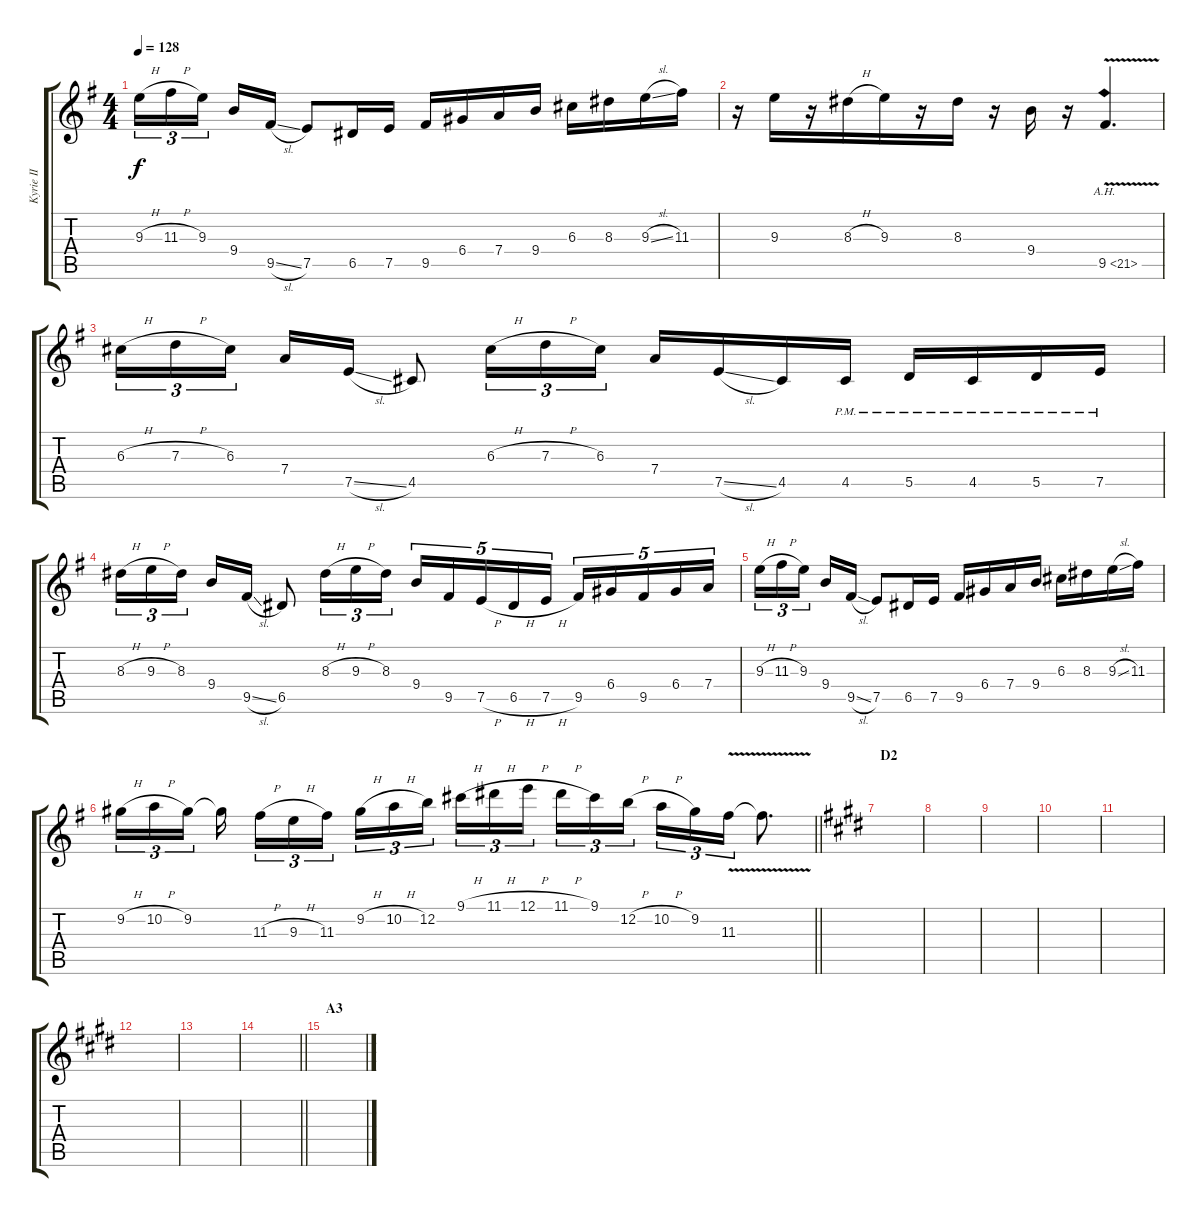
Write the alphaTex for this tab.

\track ("Kyrie II" "Kyrie II") {instrument overdrivenguitar}
\staff {score tabs}
\tuning (E4 B3 G3 D3 A2 E2) {hide}
\ts (4 4)
\tempo 128
\clef g2
\ks g
9.3{h}.16{tu (3 2) dy f} 11.3{h}.16{tu (3 2)} 9.3.16{tu (3 2) beam splitsecondary} 9.4.16 9.5{sl}.16 7.5.8 6.5.16 7.5.16 9.5.16 6.4.16 7.4.16 9.4.16 6.3.16 8.3.16 9.3{sl}.16 11.3.16 |
r.16 9.3.16 r.16 8.3{h}.16{beam merge} 9.3.16 r.16 8.3.16 r.16 9.4.16 r.16 9.5{ah 12 v}.4{d} |
6.3{h}.16{tu (3 2)} 7.3{h}.16{tu (3 2)} 6.3.16{tu (3 2) beam splitsecondary} 7.4.16 7.5{sl}.16 4.5.8 6.3{h}.16{tu (3 2)} 7.3{h}.16{tu (3 2)} 6.3.16{tu (3 2)} 7.4.16 7.5{sl}.16 4.5.16 4.5{pm}.16 5.5{pm}.16 4.5{pm}.16 5.5{pm}.16 7.5{pm}.16 |
8.3{h}.16{tu (3 2)} 9.3{h}.16{tu (3 2)} 8.3.16{tu (3 2) beam splitsecondary} 9.4.16 9.5{sl}.16 6.5.8 8.3{h}.16{tu (3 2)} 9.3{h}.16{tu (3 2)} 8.3.16{tu (3 2)} 9.4.16{tu (5 4)} 9.5.16{tu (5 4)} 7.5{h}.16{tu (5 4)} 6.5{h}.16{tu (5 4) beam merge} 7.5{h}.16{tu (5 4)} 9.5.16{tu (5 4)} 6.4.16{tu (5 4)} 9.5.16{tu (5 4)} 6.4.16{tu (5 4)} 7.4.16{tu (5 4)} |
9.3{h}.16{tu (3 2)} 11.3{h}.16{tu (3 2)} 9.3.16{tu (3 2) beam splitsecondary} 9.4.16 9.5{sl}.16 7.5.8 6.5.16 7.5.16 9.5.16 6.4.16 7.4.16 9.4.16 6.3.16 8.3.16 9.3{sl}.16 11.3.16 |
\barLineRight lightlight
9.2{h}.16{tu (3 2)} 10.2{h}.16{tu (3 2)} 9.2.16{tu (3 2) beam splitsecondary} 9.2{t}.16{beam split} 11.3{h}.16{tu (3 2)} 9.3{h}.16{tu (3 2) beam merge} 11.3.16{tu (3 2) beam splitsecondary} 9.2{h}.16{tu (3 2)} 10.2{h}.16{tu (3 2)} 12.2.16{tu (3 2) beam splitsecondary} 9.1{h}.16{tu (3 2)} 11.1{h}.16{tu (3 2) beam merge} 12.1{h}.16{tu (3 2) beam splitsecondary} 11.1{h}.16{tu (3 2)} 9.1.16{tu (3 2)} 12.2{h}.16{tu (3 2) beam splitsecondary} 10.2{h}.16{tu (3 2)} 9.2.16{tu (3 2) beam merge} 11.3{v}.16{tu (3 2)} 11.3{t}.8{d} |
\section ("" "D2")
\ks e
|
|
|
|
|
|
|
\barLineRight lightlight
|
\section ("" "A3")
